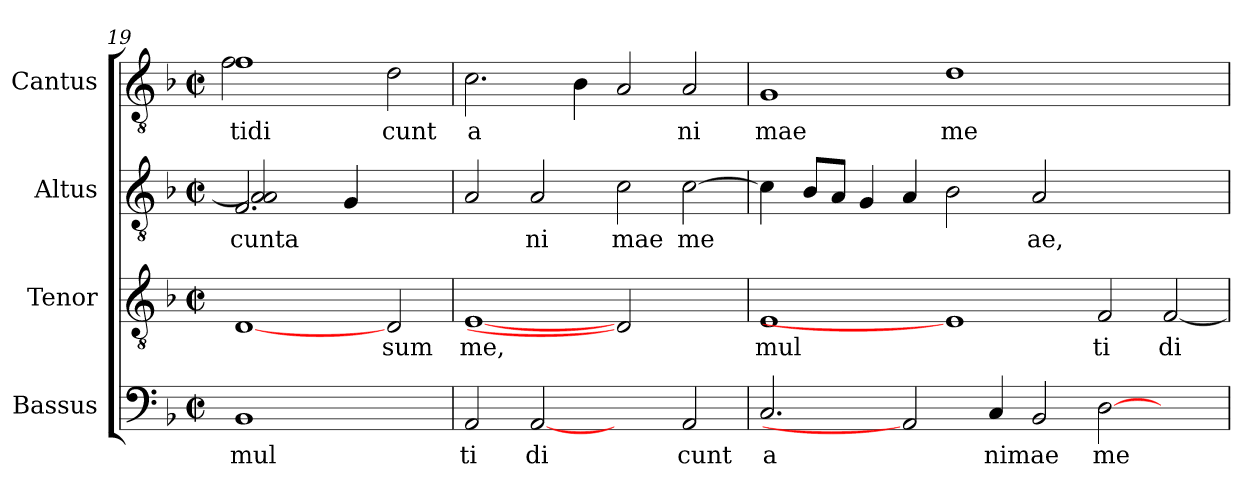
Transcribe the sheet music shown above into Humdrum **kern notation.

**kern	**text	**kern	**text	**kern	**text	**kern	**text
*part4	*part4	*part3	*part3	*part2	*part2	*part1	*part1
*staff4	*staff4	*staff3	*staff3	*staff2	*staff2	*staff1	*staff1
*I"Bassus	*	*I"Tenor	*	*I"Altus	*	*I"Cantus	*
!!LO:PB:g=z
*clefF4	*	*clefGv2	*	*clefGv2	*	*clefGv2	*
*k[b-]	*	*k[b-]	*	*k[b-]	*	*k[b-]	*
*F:	*	*F:	*	*F:	*	*F:	*
*M2/2	*	*M2/2	*	*M2/2	*	*M2/2	*
*met(c|)	*	*met(c|)	*	*met(c|)	*	*met(c|)	*
=19	=19	=19	=19	=19	=19	=19	=19
!	!LO:LY:b:cj	!	!	!	!LO:LY:b:cj	!	!LO:LY:b:cj
*	*	*	*	*^	*	*^	*
1BB-	mul	[1D	.	2.F/	2A/] 2A/	cunta	1f	2f\	tidi
.	.	.	.	.	2ryy	.	.	1ryy	.
!	!	!	!	!	!	!LO:LY:b:cj	!	!	!
.	.	.	.	4G/	.	.	.	.	.
!	!	!	!LO:LY:b:cj	!	!	!	!	!	!LO:LY:b:cj
2ryy	.	2D/	-sum	2ryy	2ryy	.	2d\	.	cunt
*	*	*	*	*	*	*	*v	*v	*
=20	=20	=20	=20	=20	=20	=20	=20	=20
!	!LO:LY:b:cj	!	!LO:LY:b:cj	!	!	!LO:LY:b:cj	!	!LO:LY:b:cj
*	*	*	*	*v	*v	*	*	*
2AA/	ti	[1E	me,	2A/	.	2.c\	a
!	!LO:LY:b:cj	!	!	!	!LO:LY:b:cj	!	!
[2AA	di	.	.	2A/	ni	.	.
!	!	!	!	!	!	!	!LO:LY:b:cj
.	.	.	.	.	.	4B-\	.
!	!	!	!	!	!LO:LY:b:cj	!	!LO:LY:b:cj
2ryy	.	2D]	.	2c\	mae	2A/	.
!	!LO:LY:b:cj	!	!	!	!LO:LY:b:cj	!	!LO:LY:b:cj
2AA/	cunt	2ryy	.	[>2c\	me	2A/	ni
=21	=21	=21	=21	=21	=21	=21	=21
!	!LO:LY:b:cj	!	!LO:LY:b:cj	!	!LO:LY:b:cj	!	!LO:LY:b:cj
2.C/	a	1E	mul	4c\]	.	1G	mae
!	!	!	!	!	!LO:LY:b:cj	!	!
.	.	.	.	8B-/L	.	.	.
!	!	!	!	!	!LO:LY:b:cj	!	!
.	.	.	.	8A/J	.	.	.
!	!	!	!	!	!LO:LY:b:cj	!	!
.	.	.	.	4G/	.	.	.
!	!	!	!	!	!LO:LY:b:cj	!	!
2AA]	.	.	.	4A/	.	.	.
!	!	!	!	!	!LO:LY:b:cj	!	!LO:LY:b:cj
.	.	1E]	.	2B-\	.	1d	me
!	!LO:LY:b:cj	!	!	!	!	!	!
4C/	nimae	.	.	.	.	.	.
!	!LO:LY:b:cj	!	!	!	!LO:LY:b:cj	!	!
2BB-/	.	.	.	2A/	ae,	.	.
!	!LO:LY:b:cj	!	!LO:LY:b:cj	!	!	!	!
[>2D\	me	2F/	ti	1ryy	.	1ryy	.
!	!	!	!LO:LY:b:cj	!	!	!	!
2ryy	.	[<2F/	di	.	.	.	.
=	=	=	=	=	=	=	=
*-	*-	*-	*-	*-	*-	*-	*-
